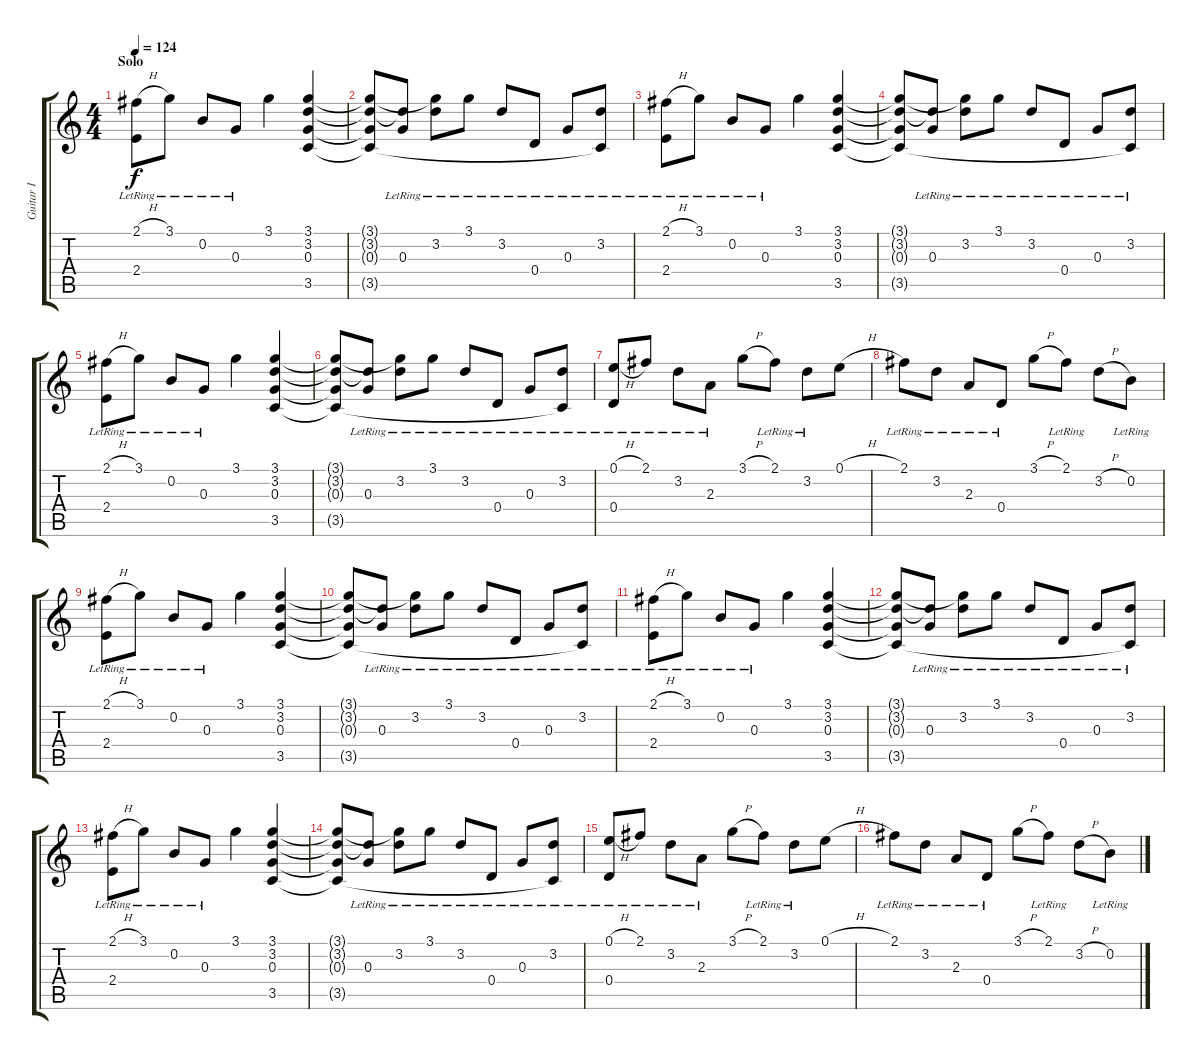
\track ("Guitar I" "Guitar I") {instrument acousticguitarsteel}
\staff {score tabs}
\tuning (E4 B3 G3 D3 A2 E2) {hide}
\ts (4 4)
\section ("" "Solo")
\tempo 124
\clef g2
\ks c
(2.1{h} 2.4{lr}).8{dy f} 3.1{lr}.8 0.2{lr}.8 0.3{lr}.8 3.1.4 (3.1 3.2 0.3 3.5).4 |
(3.1{t} 3.2{t} 0.3{t} 3.5{t}).8 (3.2{t} 0.3{lr}).8 (3.1{t} 3.2{lr}).8 3.1{lr}.8 3.2{lr}.8 0.4{lr}.8 0.3{lr}.8 (3.2{lr} 3.5{t}).8 |
(2.1{h} 2.4{lr}).8 3.1{lr}.8 0.2{lr}.8 0.3{lr}.8 3.1.4 (3.1 3.2 0.3 3.5).4 |
(3.1{t} 3.2{t} 0.3{t} 3.5{t}).8 (3.2{t} 0.3{lr}).8 (3.1{t} 3.2{lr}).8 3.1{lr}.8 3.2{lr}.8 0.4{lr}.8 0.3{lr}.8 (3.2{lr} 3.5{t}).8 |
(2.1{h} 2.4{lr}).8 3.1{lr}.8 0.2{lr}.8 0.3{lr}.8 3.1.4 (3.1 3.2 0.3 3.5).4 |
(3.1{t} 3.2{t} 0.3{t} 3.5{t}).8 (3.2{t} 0.3{lr}).8 (3.1{t} 3.2{lr}).8 3.1{lr}.8 3.2{lr}.8 0.4{lr}.8 0.3{lr}.8 (3.2{lr} 3.5{t}).8 |
(0.1{h} 0.4{lr}).8 2.1{lr}.8 3.2{lr}.8 2.3{lr}.8 3.1{h}.8 2.1{lr}.8 3.2{lr}.8 0.1{h}.8 |
2.1{lr}.8 3.2{lr}.8 2.3{lr}.8 0.4{lr}.8 3.1{h}.8 2.1{lr}.8 3.2{h}.8 0.2{lr}.8 |
(2.1{h} 2.4{lr}).8 3.1{lr}.8 0.2{lr}.8 0.3{lr}.8 3.1.4 (3.1 3.2 0.3 3.5).4 |
(3.1{t} 3.2{t} 0.3{t} 3.5{t}).8 (3.2{t} 0.3{lr}).8 (3.1{t} 3.2{lr}).8 3.1{lr}.8 3.2{lr}.8 0.4{lr}.8 0.3{lr}.8 (3.2{lr} 3.5{t}).8 |
(2.1{h} 2.4{lr}).8 3.1{lr}.8 0.2{lr}.8 0.3{lr}.8 3.1.4 (3.1 3.2 0.3 3.5).4 |
(3.1{t} 3.2{t} 0.3{t} 3.5{t}).8 (3.2{t} 0.3{lr}).8 (3.1{t} 3.2{lr}).8 3.1{lr}.8 3.2{lr}.8 0.4{lr}.8 0.3{lr}.8 (3.2{lr} 3.5{t}).8 |
(2.1{h} 2.4{lr}).8 3.1{lr}.8 0.2{lr}.8 0.3{lr}.8 3.1.4 (3.1 3.2 0.3 3.5).4 |
(3.1{t} 3.2{t} 0.3{t} 3.5{t}).8 (3.2{t} 0.3{lr}).8 (3.1{t} 3.2{lr}).8 3.1{lr}.8 3.2{lr}.8 0.4{lr}.8 0.3{lr}.8 (3.2{lr} 3.5{t}).8 |
(0.1{h} 0.4{lr}).8 2.1{lr}.8 3.2{lr}.8 2.3{lr}.8 3.1{h}.8 2.1{lr}.8 3.2{lr}.8 0.1{h}.8 |
2.1{lr}.8 3.2{lr}.8 2.3{lr}.8 0.4{lr}.8 3.1{h}.8 2.1{lr}.8 3.2{h}.8 0.2{lr}.8
